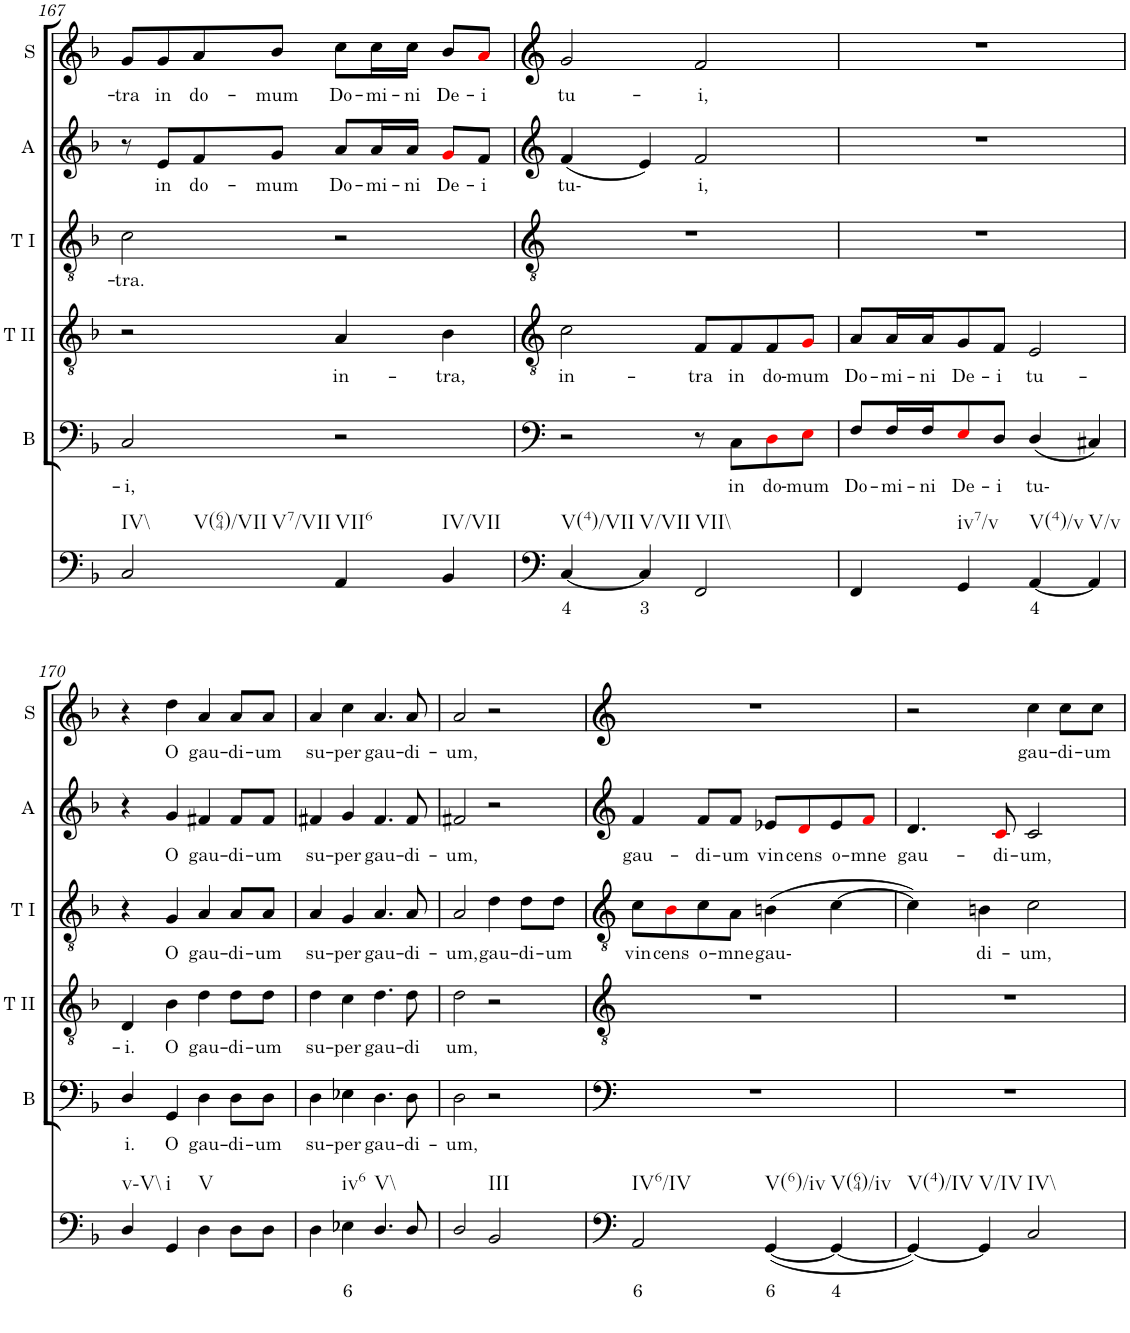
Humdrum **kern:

**kern	**text	**kern	**text	**kern	**text	**kern	**text	**kern	**text	**kern	**text
*part6	*part6	*part5	*part5	*part4	*part4	*part3	*part3	*part2	*part2	*part1	*part1
*staff6	*staff6	*staff5	*staff5	*staff4	*staff4	*staff3	*staff3	*staff2	*staff2	*staff1	*staff1
*I"Continuo	*	*I"Bass	*	*I"Tenor II	*	*I"Tenor I	*	*I"Alto	*	*I"Soprano	*
*	*	*I'B	*	*I'T II	*	*I'T I	*	*I'A	*	*I'S	*
!!LO:PB:g=z
*clefF4	*	*clefF4	*	*clefF4	*	*clefF4	*	*clefF4	*	*clefF4	*
*k[b-]	*	*k[b-]	*	*k[b-]	*	*k[b-]	*	*k[b-]	*	*k[b-]	*
*	*	*	*	*	*	*	*	*M4/4	*	*M4/4	*
=167	=167	=167	=167	=167	=167	=167	=167	=167	=167	=167	=167
!LO:TX:b:t=IV\\	!	!	!	!	!	!	!	!	!	!	!
!LO:TX:b:t=V(64)/VII	!	!	!	!	!	!	!	!	!	!	!
!LO:TX:b:t=V7/VII	!	!	!	!	!	!	!	!	!	!	!
!	!	!	!LO:LY:b	!	!	!	!LO:LY:b	!	!	!	!LO:LY:b
2C/	.	2C/	i,	2r	.	2c\	tra.	8r	.	8g/L	tra
!	!	!	!	!	!	!	!	!	!LO:LY:b	!	!LO:LY:b
.	.	.	.	.	.	.	.	8e/L	in	8g/	in
!	!	!	!	!	!	!	!	!	!LO:LY:b	!	!LO:LY:b
.	.	.	.	.	.	.	.	8f/	do-	8a/	do-
!	!	!	!	!	!	!	!	!	!LO:LY:b	!	!LO:LY:b
.	.	.	.	.	.	.	.	8g/J	mum	8b-/J	mum
!LO:TX:b:t=VII6	!	!	!	!	!	!	!	!	!	!	!
!	!	!	!	!	!LO:LY:b	!	!	!	!LO:LY:b	!	!LO:LY:b
4AA/	.	2r	.	4A/	in-	2r	.	8a/L	Do-	8cc\L	Do-
!	!	!	!	!	!	!	!	!	!LO:LY:b	!	!LO:LY:b
.	.	.	.	.	.	.	.	16a/L	mi-	16cc\L	mi-
!	!	!	!	!	!	!	!	!	!LO:LY:b	!	!LO:LY:b
.	.	.	.	.	.	.	.	16a/JJ	ni	16cc\JJ	ni
!LO:TX:b:t=IV/VII	!	!	!	!	!	!	!	!	!	!	!
!	!	!	!	!	!LO:LY:b	!	!	!	!LO:LY:b	!	!LO:LY:b
4BB-/	.	.	.	4B-\	tra,	.	.	8gi/L	De-	8b-/L	De-
!	!	!	!	!	!	!	!	!	!LO:LY:b	!	!LO:LY:b
.	.	.	.	.	.	.	.	8f/J	i	8ai/J	i
=168	=168	=168	=168	=168	=168	=168	=168	=168	=168	=168	=168
!LO:TX:b:t=V(4)/VII	!	!	!	!	!	!	!	!	!	!	!
!	!LO:LY:b	!	!	!	!LO:LY:b	!	!	!	!LO:LY:b	!	!LO:LY:b
[4C/	4	2r	.	2c\	in-	1r	.	(4f/	tu-	2g/	tu-
!LO:TX:b:t=V/VII	!	!	!	!	!	!	!	!	!	!	!
!	!LO:LY:b	!	!	!	!	!	!	!	!	!	!
4C/]	3	.	.	.	.	.	.	4e/)	.	.	.
!LO:TX:b:t=VII\\	!	!	!	!	!	!	!	!	!	!	!
!	!	!	!	!	!LO:LY:b	!	!	!	!LO:LY:b	!	!LO:LY:b
2FF/	.	8r	.	8F/L	tra	.	.	2f/	i,	2f/	i,
!	!	!	!LO:LY:b	!	!LO:LY:b	!	!	!	!	!	!
.	.	8C\L	in	8F/	in	.	.	.	.	.	.
!	!	!	!LO:LY:b	!	!LO:LY:b	!	!	!	!	!	!
.	.	8Di\	do-	8F/	do-	.	.	.	.	.	.
!	!	!	!LO:LY:b	!	!LO:LY:b	!	!	!	!	!	!
.	.	8Ei\J	mum	8Gi/J	mum	.	.	.	.	.	.
=169	=169	=169	=169	=169	=169	=169	=169	=169	=169	=169	=169
!	!	!	!LO:LY:b	!	!LO:LY:b	!	!	!	!	!	!
4FF/	.	8F/L	Do-	8A/L	Do-	1r	.	1r	.	1r	.
!	!	!	!LO:LY:b	!	!LO:LY:b	!	!	!	!	!	!
.	.	16F/L	mi-	16A/L	mi-	.	.	.	.	.	.
!	!	!	!LO:LY:b	!	!LO:LY:b	!	!	!	!	!	!
.	.	16F/J	ni	16A/J	ni	.	.	.	.	.	.
!LO:TX:b:t=iv7/v	!	!	!	!	!	!	!	!	!	!	!
!	!	!	!LO:LY:b	!	!LO:LY:b	!	!	!	!	!	!
4GG/	.	8Ei/	De-	8G/	De-	.	.	.	.	.	.
!	!	!	!LO:LY:b	!	!LO:LY:b	!	!	!	!	!	!
.	.	8D/J	i	8F/J	i	.	.	.	.	.	.
!LO:TX:b:t=V(4)/v	!	!	!	!	!	!	!	!	!	!	!
!	!LO:LY:b	!	!LO:LY:b	!	!LO:LY:b	!	!	!	!	!	!
[4AA/	4	(4D/	tu-	2E/	tu-	.	.	.	.	.	.
!LO:TX:b:t=V/v	!	!	!	!	!	!	!	!	!	!	!
4AA/]	.	4C#X/)	.	.	.	.	.	.	.	.	.
!!LO:LB:g=z
=170	=170	=170	=170	=170	=170	=170	=170	=170	=170	=170	=170
!LO:TX:b:t=v\\-V\\	!	!	!	!	!	!	!	!	!	!	!
!	!	!	!LO:LY:b	!	!LO:LY:b	!	!	!	!	!	!
4D/	.	4D/	i.	4D/	i.	4r	.	4r	.	4r	.
!LO:TX:b:t=i	!	!	!	!	!	!	!	!	!	!	!
!	!	!	!LO:LY:b	!	!LO:LY:b	!	!LO:LY:b	!	!LO:LY:b	!	!LO:LY:b
4GG/	.	4GG/	O	4B-\	O	4G/	O	4g/	O	4dd\	O
!LO:TX:b:t=V	!	!	!	!	!	!	!	!	!	!	!
!	!	!	!LO:LY:b	!	!LO:LY:b	!	!LO:LY:b	!	!LO:LY:b	!	!LO:LY:b
4D\	.	4D\	gau-	4d\	gau-	4A/	gau-	4f#X/	gau-	4a/	gau-
!	!	!	!LO:LY:b	!	!LO:LY:b	!	!LO:LY:b	!	!LO:LY:b	!	!LO:LY:b
8D\L	.	8D\L	di-	8d\L	di-	8A/L	di-	8f#/L	di-	8a/L	di-
!	!	!	!LO:LY:b	!	!LO:LY:b	!	!LO:LY:b	!	!LO:LY:b	!	!LO:LY:b
8D\J	.	8D\J	um	8d\J	um	8A/J	um	8f#/J	um	8a/J	um
=171	=171	=171	=171	=171	=171	=171	=171	=171	=171	=171	=171
!	!	!	!LO:LY:b	!	!LO:LY:b	!	!LO:LY:b	!	!LO:LY:b	!	!LO:LY:b
4D\	.	4D\	su-	4d\	su-	4A/	su-	4f#X/	su-	4a/	su-
!LO:TX:b:t=iv6	!	!	!	!	!	!	!	!	!	!	!
!	!LO:LY:b	!	!LO:LY:b	!	!LO:LY:b	!	!LO:LY:b	!	!LO:LY:b	!	!LO:LY:b
4E-X\	6	4E-X\	per	4c\	per	4G/	per	4g/	per	4cc\	per
!LO:TX:b:t=V\\	!	!	!	!	!	!	!	!	!	!	!
!	!	!	!LO:LY:b	!	!LO:LY:b	!	!LO:LY:b	!	!LO:LY:b	!	!LO:LY:b
4.D/	.	4.D\	gau-	4.d\	gau-	4.A/	gau-	4.f#/	gau-	4.a/	gau-
!	!	!	!LO:LY:b	!	!LO:LY:b	!	!LO:LY:b	!	!LO:LY:b	!	!LO:LY:b
8D/	.	8D\	di-	8d\	di	8A/	di-	8f#/	di-	8a/	di-
=172	=172	=172	=172	=172	=172	=172	=172	=172	=172	=172	=172
!	!	!	!LO:LY:b	!	!LO:LY:b	!	!LO:LY:b	!	!LO:LY:b	!	!LO:LY:b
2D/	.	2D\	um,	2d\	um,	2A/	um,	2f#X/	um,	2a/	um,
!LO:TX:b:t=III	!	!	!	!	!	!	!	!	!	!	!
!	!	!	!	!	!	!	!LO:LY:b	!	!	!	!
2BB-/	.	2r	.	2r	.	4d\	gau-	2r	.	2r	.
!	!	!	!	!	!	!	!LO:LY:b	!	!	!	!
.	.	.	.	.	.	8d\L	di-	.	.	.	.
!	!	!	!	!	!	!	!LO:LY:b	!	!	!	!
.	.	.	.	.	.	8d\J	um	.	.	.	.
=173	=173	=173	=173	=173	=173	=173	=173	=173	=173	=173	=173
!LO:TX:b:t=IV6/IV	!	!	!	!	!	!	!	!	!	!	!
!	!LO:LY:b	!	!	!	!	!	!LO:LY:b	!	!LO:LY:b	!	!
2AA/	6	1r	.	1r	.	8c\L	vin-	4f/	gau-	1r	.
!	!	!	!	!	!	!	!LO:LY:b	!	!	!	!
.	.	.	.	.	.	8B-i\	cens	.	.	.	.
!	!	!	!	!	!	!	!LO:LY:b	!	!LO:LY:b	!	!
.	.	.	.	.	.	8c\	o-	8f/L	di-	.	.
!	!	!	!	!	!	!	!LO:LY:b	!	!LO:LY:b	!	!
.	.	.	.	.	.	8A\J	mne	8f/J	um	.	.
!LO:TX:b:t=V(6)/iv	!	!	!	!	!	!	!	!	!	!	!
!	!LO:LY:b	!	!	!	!	!	!LO:LY:b	!	!LO:LY:b	!	!
([4GG/	6	.	.	.	.	(4Bn\	gau-	8e-X/L	vin-	.	.
!	!	!	!	!	!	!	!	!	!LO:LY:b	!	!
.	.	.	.	.	.	.	.	8di/	cens	.	.
!LO:TX:b:t=V(64)/iv	!	!	!	!	!	!	!	!	!	!	!
!	!LO:LY:b	!	!	!	!	!	!	!	!LO:LY:b	!	!
4GG/_	4	.	.	.	.	[4c\	.	8e-/	o-	.	.
!	!	!	!	!	!	!	!	!	!LO:LY:b	!	!
.	.	.	.	.	.	.	.	8fi/J	mne	.	.
=174	=174	=174	=174	=174	=174	=174	=174	=174	=174	=174	=174
!LO:TX:b:t=V(4)/IV	!	!	!	!	!	!	!	!	!	!	!
!	!	!	!	!	!	!	!	!	!LO:LY:b	!	!
4GG/_)	.	1r	.	1r	.	4c\])	.	4.d/	gau-	2r	.
!LO:TX:b:t=V/IV	!	!	!	!	!	!	!	!	!	!	!
!	!	!	!	!	!	!	!LO:LY:b	!	!	!	!
4GG/]	.	.	.	.	.	4Bn\	di-	.	.	.	.
!	!	!	!	!	!	!	!	!	!LO:LY:b	!	!
.	.	.	.	.	.	.	.	8ci/	di-	.	.
!LO:TX:b:t=IV\\	!	!	!	!	!	!	!	!	!	!	!
!	!	!	!	!	!	!	!LO:LY:b	!	!LO:LY:b	!	!LO:LY:b
2C/	.	.	.	.	.	2c\	um,	2c/	um,	4cc\	gau-
!	!	!	!	!	!	!	!	!	!	!	!LO:LY:b
.	.	.	.	.	.	.	.	.	.	8cc\L	di-
!	!	!	!	!	!	!	!	!	!	!	!LO:LY:b
.	.	.	.	.	.	.	.	.	.	8cc\J	um
=	=	=	=	=	=	=	=	=	=	=	=
*-	*-	*-	*-	*-	*-	*-	*-	*-	*-	*-	*-
